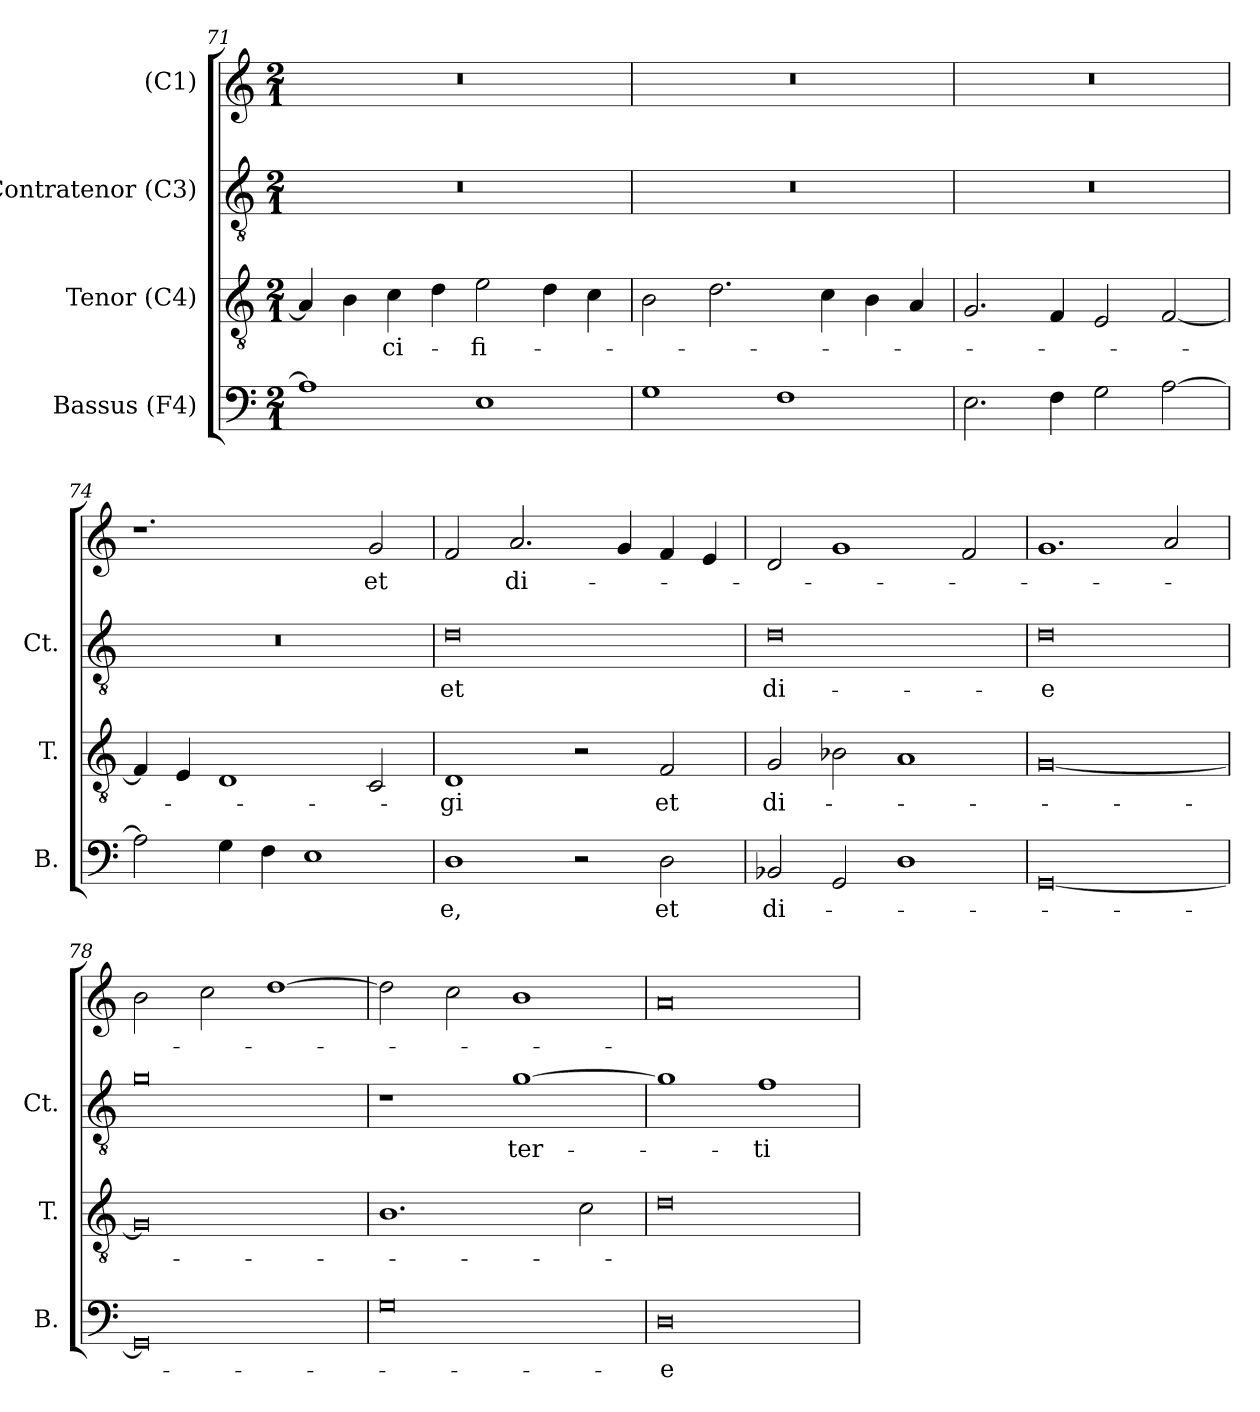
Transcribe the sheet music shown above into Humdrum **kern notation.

**kern	**text	**kern	**text	**kern	**text	**kern	**text
*part4	*part4	*part3	*part3	*part2	*part2	*part1	*part1
*staff4	*staff4	*staff3	*staff3	*staff2	*staff2	*staff1	*staff1
*I"Bassus (F4)	*	*I"Tenor (C4)	*	*I"Contratenor (C3)	*	*I"(C1)	*
*I'B.	*	*I'T.	*	*I'Ct.	*	*	*
*clefF4	*	*clefGv2	*	*clefGv2	*	*clefG2	*
*	*	*ITrd7c12	*	*ITrd7c12	*	*	*
*k[]	*	*k[]	*	*k[]	*	*k[]	*
*C:	*	*C:	*	*C:	*	*C:	*
*M2/1	*	*M2/1	*	*M2/1	*	*M2/1	*
=71	=71	=71	=71	=71	=71	=71	=71
!	!	!	!	!LO:N:vis=1	!	!LO:N:vis=1	!
1Ai]	.	4AAi/]	.	0r	.	0r	.
.	.	4BBi\	.	.	.	.	.
!	!	!	!LO:LY:b:color=#000000	!	!	!	!
.	.	4Ci\	-ci-	.	.	.	.
.	.	4Di\	.	.	.	.	.
!	!	!	!LO:LY:b:color=#000000	!	!	!	!
1Ei	.	2Ei\	-fi-	.	.	.	.
.	.	4Di\	.	.	.	.	.
.	.	4Ci\	.	.	.	.	.
!!LO:PB:g=z
=72	=72	=72	=72	=72	=72	=72	=72
!	!	!	!	!LO:N:vis=1	!	!LO:N:vis=1	!
1Gi	.	2BBi\	.	0r	.	0r	.
.	.	2.Di\	.	.	.	.	.
1Fi	.	.	.	.	.	.	.
.	.	4Ci\	.	.	.	.	.
.	.	4BBi\	.	.	.	.	.
.	.	4AAi/	.	.	.	.	.
=73	=73	=73	=73	=73	=73	=73	=73
!	!	!	!	!LO:N:vis=1	!	!LO:N:vis=1	!
2.Ei\	.	2.GGi/	.	0r	.	0r	.
4Fi\	.	4FFi/	.	.	.	.	.
2Gi\	.	2EEi/	.	.	.	.	.
[2Ai\	.	[2FFi/	.	.	.	.	.
=74	=74	=74	=74	=74	=74	=74	=74
!	!	!	!	!LO:N:vis=1	!	!	!
2Ai\]	.	4FFi/]	.	0r	.	1.r	.
.	.	4EEi/	.	.	.	.	.
4Gi\	.	1DDi	.	.	.	.	.
4Fi\	.	.	.	.	.	.	.
1Ei	.	.	.	.	.	.	.
!	!	!	!	!	!	!	!LO:LY:b:color=#000000
.	.	2CCi/	.	.	.	2gi/	et
=75	=75	=75	=75	=75	=75	=75	=75
!	!LO:LY:b:color=#000000	!	!	!	!	!	!
!	!	!	!LO:LY:b:color=#000000	!	!	!	!
!	!	!	!	!	!LO:LY:b:color=#000000	!	!
1Di	-e,	1DDi	-gi	0Di	et	2fi/	.
!	!	!	!	!	!	!	!LO:LY:b:color=#000000
.	.	.	.	.	.	2.ai/	di-
2r	.	2r	.	.	.	.	.
.	.	.	.	.	.	4gi/	.
!	!LO:LY:b:color=#000000	!	!	!	!	!	!
!	!	!	!LO:LY:b:color=#000000	!	!	!	!
2Di\	et	2FFi/	et	.	.	4fi/	.
.	.	.	.	.	.	4ei/	.
!!LO:LB:g=z
=76	=76	=76	=76	=76	=76	=76	=76
!	!LO:LY:b:color=#000000	!	!	!	!	!	!
!	!	!	!LO:LY:b:color=#000000	!	!	!	!
!	!	!	!	!	!LO:LY:b:color=#000000	!	!
2BB-i/	di-	2GGi/	di-	0Di	di-	2di/	.
2GGi/	.	2BB-i\	.	.	.	1gi	.
1Di	.	1AAi	.	.	.	.	.
.	.	.	.	.	.	2fi/	.
=77	=77	=77	=77	=77	=77	=77	=77
!	!	!	!	!	!LO:LY:b:color=#000000	!	!
[0GGi	.	[0GGi	.	0Di	-e	1.gi	.
.	.	.	.	.	.	2ai/	.
=78	=78	=78	=78	=78	=78	=78	=78
0GGi]	.	0GGi]	.	0Gi	.	2bi\	.
.	.	.	.	.	.	2cci\	.
.	.	.	.	.	.	[1ddi	.
=79	=79	=79	=79	=79	=79	=79	=79
0Gi	.	1.BBi	.	1r	.	2ddi\]	.
.	.	.	.	.	.	2cci\	.
!	!	!	!	!	!LO:LY:b:color=#000000	!	!
.	.	.	.	[1Gi	ter-	1bi	.
.	.	2Ci\	.	.	.	.	.
=80	=80	=80	=80	=80	=80	=80	=80
!	!LO:LY:b:color=#000000	!	!	!	!	!	!
0Di	-e	0Di	.	1Gi]	.	0ai	.
!	!	!	!	!	!LO:LY:b:color=#000000	!	!
.	.	.	.	1Fi	-ti-	.	.
=	=	=	=	=	=	=	=
*-	*-	*-	*-	*-	*-	*-	*-
